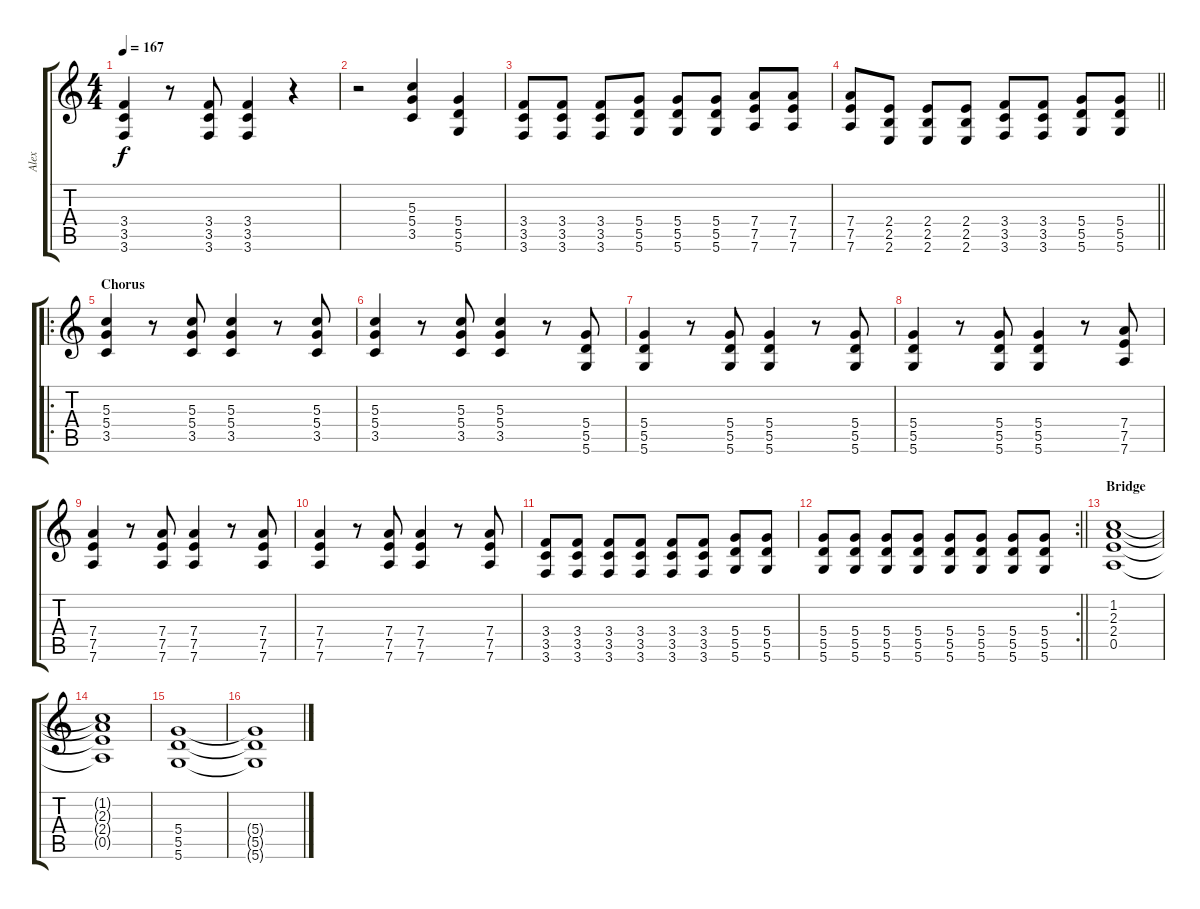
\track ("Alex" "Alex") {instrument overdrivenguitar}
\staff {score tabs}
\tuning (E4 B3 G3 D3 A2 D2) {hide}
\ts (4 4)
\tempo 167
\clef g2
\ks c
(3.4 3.5 3.6).4{dy f} r.8 (3.4 3.5 3.6).8 (3.4 3.5 3.6).4 r.4 |
r.2 (5.3 5.4 3.5).4 (5.4 5.5 5.6).4 |
(3.4 3.5 3.6).8 (3.4 3.5 3.6).8 (3.4 3.5 3.6).8 (5.4 5.5 5.6).8 (5.4 5.5 5.6).8 (5.4 5.5 5.6).8 (7.4 7.5 7.6).8 (7.4 7.5 7.6).8 |
\barLineRight lightlight
(7.4 7.5 7.6).8 (2.4 2.5 2.6).8 (2.4 2.5 2.6).8 (2.4 2.5 2.6).8 (3.4 3.5 3.6).8 (3.4 3.5 3.6).8 (5.4 5.5 5.6).8 (5.4 5.5 5.6).8 |
\ro
\section ("" "Chorus")
(5.3 5.4 3.5).4 r.8 (5.3 5.4 3.5).8 (5.3 5.4 3.5).4 r.8 (5.3 5.4 3.5).8 |
(5.3 5.4 3.5).4 r.8 (5.3 5.4 3.5).8 (5.3 5.4 3.5).4 r.8 (5.4 5.5 5.6).8 |
(5.4 5.5 5.6).4 r.8 (5.4 5.5 5.6).8 (5.4 5.5 5.6).4 r.8 (5.4 5.5 5.6).8 |
(5.4 5.5 5.6).4 r.8 (5.4 5.5 5.6).8 (5.4 5.5 5.6).4 r.8 (7.4 7.5 7.6).8 |
(7.4 7.5 7.6).4 r.8 (7.4 7.5 7.6).8 (7.4 7.5 7.6).4 r.8 (7.4 7.5 7.6).8 |
(7.4 7.5 7.6).4 r.8 (7.4 7.5 7.6).8 (7.4 7.5 7.6).4 r.8 (7.4 7.5 7.6).8 |
(3.4 3.5 3.6).8 (3.4 3.5 3.6).8 (3.4 3.5 3.6).8 (3.4 3.5 3.6).8 (3.4 3.5 3.6).8 (3.4 3.5 3.6).8 (5.4 5.5 5.6).8 (5.4 5.5 5.6).8 |
\rc 2
\barLineRight lightlight
(5.4 5.5 5.6).8 (5.4 5.5 5.6).8 (5.4 5.5 5.6).8 (5.4 5.5 5.6).8 (5.4 5.5 5.6).8 (5.4 5.5 5.6).8 (5.4 5.5 5.6).8 (5.4 5.5 5.6).8 |
\section ("" "Bridge")
(1.2 2.3 2.4 0.5).1 |
(1.2{t} 2.3{t} 2.4{t} 0.5{t}).1 |
(5.4 5.5 5.6).1 |
(5.4{t} 5.5{t} 5.6{t}).1
